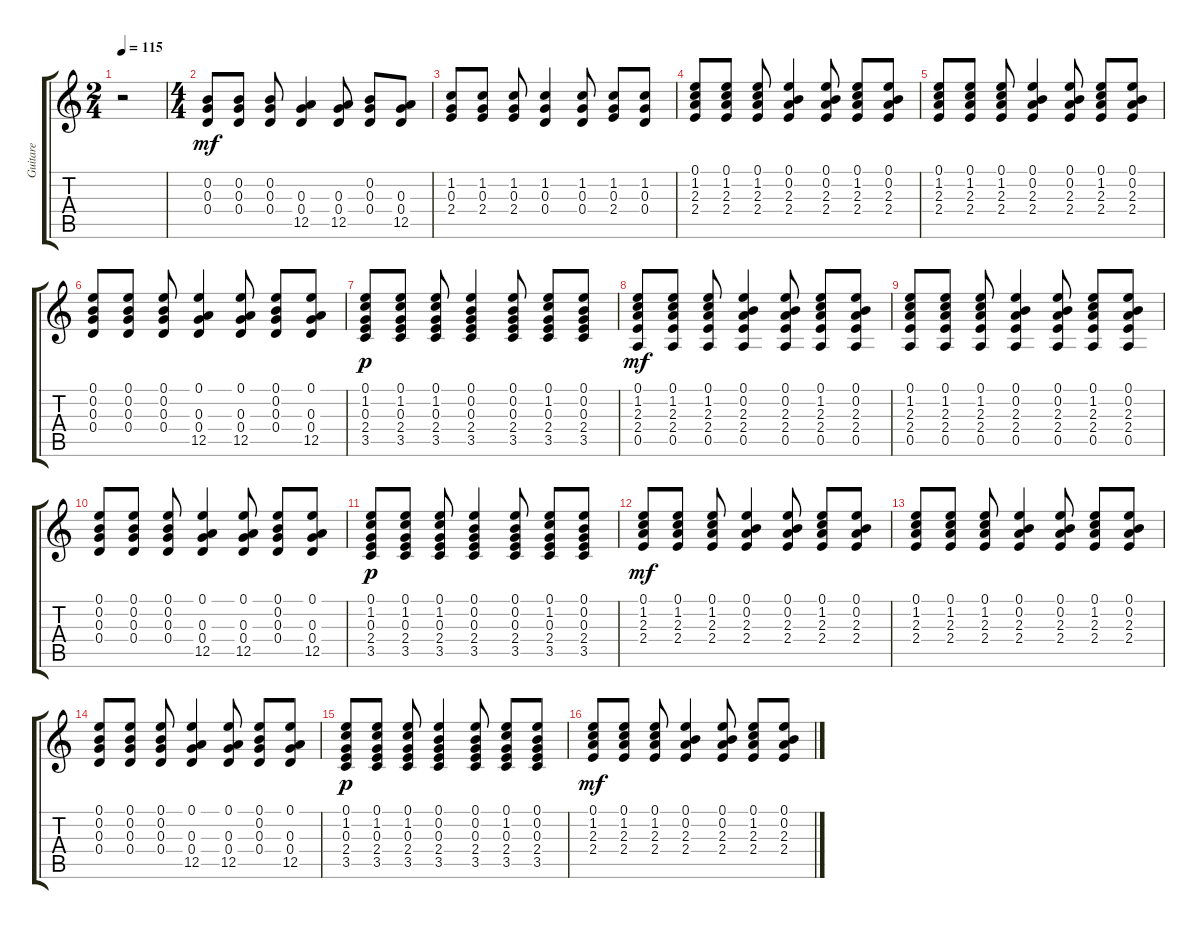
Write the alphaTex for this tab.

\track ("Guitare" "Guitare") {instrument acousticguitarnylon}
\staff {score tabs}
\tuning (E4 B3 G3 D3 A2 E2) {hide}
\ts (2 4)
\tempo 115
\clef g2
\ks c
r.2{dy mf instrument acousticguitarnylon} |
\ts (4 4)
(0.2 0.3 0.4).8 (0.2 0.3 0.4).8 (0.2 0.3 0.4).8 (0.3 0.4 12.5).4 (0.3 0.4 12.5).8 (0.2 0.3 0.4).8 (0.3 0.4 12.5).8 |
(1.2 0.3 2.4).8 (1.2 0.3 2.4).8 (1.2 0.3 2.4).8 (1.2 0.3 0.4).4 (1.2 0.3 0.4).8 (1.2 0.3 2.4).8 (1.2 0.3 0.4).8 |
(0.1 1.2 2.3 2.4).8 (0.1 1.2 2.3 2.4).8 (0.1 1.2 2.3 2.4).8 (0.1 0.2 2.3 2.4).4 (0.1 0.2 2.3 2.4).8 (0.1 1.2 2.3 2.4).8 (0.1 0.2 2.3 2.4).8 |
(0.1 1.2 2.3 2.4).8 (0.1 1.2 2.3 2.4).8 (0.1 1.2 2.3 2.4).8 (0.1 0.2 2.3 2.4).4 (0.1 0.2 2.3 2.4).8 (0.1 1.2 2.3 2.4).8 (0.1 0.2 2.3 2.4).8 |
(0.1 0.2 0.3 0.4).8 (0.1 0.2 0.3 0.4).8 (0.1 0.2 0.3 0.4).8 (0.1 0.3 0.4 12.5).4 (0.1 0.3 0.4 12.5).8 (0.1 0.2 0.3 0.4).8 (0.1 0.3 0.4 12.5).8 |
(0.1 1.2 0.3 2.4 3.5).8{dy p} (0.1 1.2 0.3 2.4 3.5).8 (0.1 1.2 0.3 2.4 3.5).8 (0.1 0.2 0.3 2.4 3.5).4 (0.1 0.2 0.3 2.4 3.5).8 (0.1 1.2 0.3 2.4 3.5).8 (0.1 0.2 0.3 2.4 3.5).8 |
(0.1 1.2 2.3 2.4 0.5).8{dy mf} (0.1 1.2 2.3 2.4 0.5).8 (0.1 1.2 2.3 2.4 0.5).8 (0.1 0.2 2.3 2.4 0.5).4 (0.1 0.2 2.3 2.4 0.5).8 (0.1 1.2 2.3 2.4 0.5).8 (0.1 0.2 2.3 2.4 0.5).8 |
(0.1 1.2 2.3 2.4 0.5).8 (0.1 1.2 2.3 2.4 0.5).8 (0.1 1.2 2.3 2.4 0.5).8 (0.1 0.2 2.3 2.4 0.5).4 (0.1 0.2 2.3 2.4 0.5).8 (0.1 1.2 2.3 2.4 0.5).8 (0.1 0.2 2.3 2.4 0.5).8 |
(0.1 0.2 0.3 0.4).8 (0.1 0.2 0.3 0.4).8 (0.1 0.2 0.3 0.4).8 (0.1 0.3 0.4 12.5).4 (0.1 0.3 0.4 12.5).8 (0.1 0.2 0.3 0.4).8 (0.1 0.3 0.4 12.5).8 |
(0.1 1.2 0.3 2.4 3.5).8{dy p} (0.1 1.2 0.3 2.4 3.5).8 (0.1 1.2 0.3 2.4 3.5).8 (0.1 0.2 0.3 2.4 3.5).4 (0.1 0.2 0.3 2.4 3.5).8 (0.1 1.2 0.3 2.4 3.5).8 (0.1 0.2 0.3 2.4 3.5).8 |
(0.1 1.2 2.3 2.4).8{dy mf} (0.1 1.2 2.3 2.4).8 (0.1 1.2 2.3 2.4).8 (0.1 0.2 2.3 2.4).4 (0.1 0.2 2.3 2.4).8 (0.1 1.2 2.3 2.4).8 (0.1 0.2 2.3 2.4).8 |
(0.1 1.2 2.3 2.4).8 (0.1 1.2 2.3 2.4).8 (0.1 1.2 2.3 2.4).8 (0.1 0.2 2.3 2.4).4 (0.1 0.2 2.3 2.4).8 (0.1 1.2 2.3 2.4).8 (0.1 0.2 2.3 2.4).8 |
(0.1 0.2 0.3 0.4).8 (0.1 0.2 0.3 0.4).8 (0.1 0.2 0.3 0.4).8 (0.1 0.3 0.4 12.5).4 (0.1 0.3 0.4 12.5).8 (0.1 0.2 0.3 0.4).8 (0.1 0.3 0.4 12.5).8 |
(0.1 1.2 0.3 2.4 3.5).8{dy p} (0.1 1.2 0.3 2.4 3.5).8 (0.1 1.2 0.3 2.4 3.5).8 (0.1 0.2 0.3 2.4 3.5).4 (0.1 0.2 0.3 2.4 3.5).8 (0.1 1.2 0.3 2.4 3.5).8 (0.1 0.2 0.3 2.4 3.5).8 |
(0.1 1.2 2.3 2.4).8{dy mf} (0.1 1.2 2.3 2.4).8 (0.1 1.2 2.3 2.4).8 (0.1 0.2 2.3 2.4).4 (0.1 0.2 2.3 2.4).8 (0.1 1.2 2.3 2.4).8 (0.1 0.2 2.3 2.4).8
